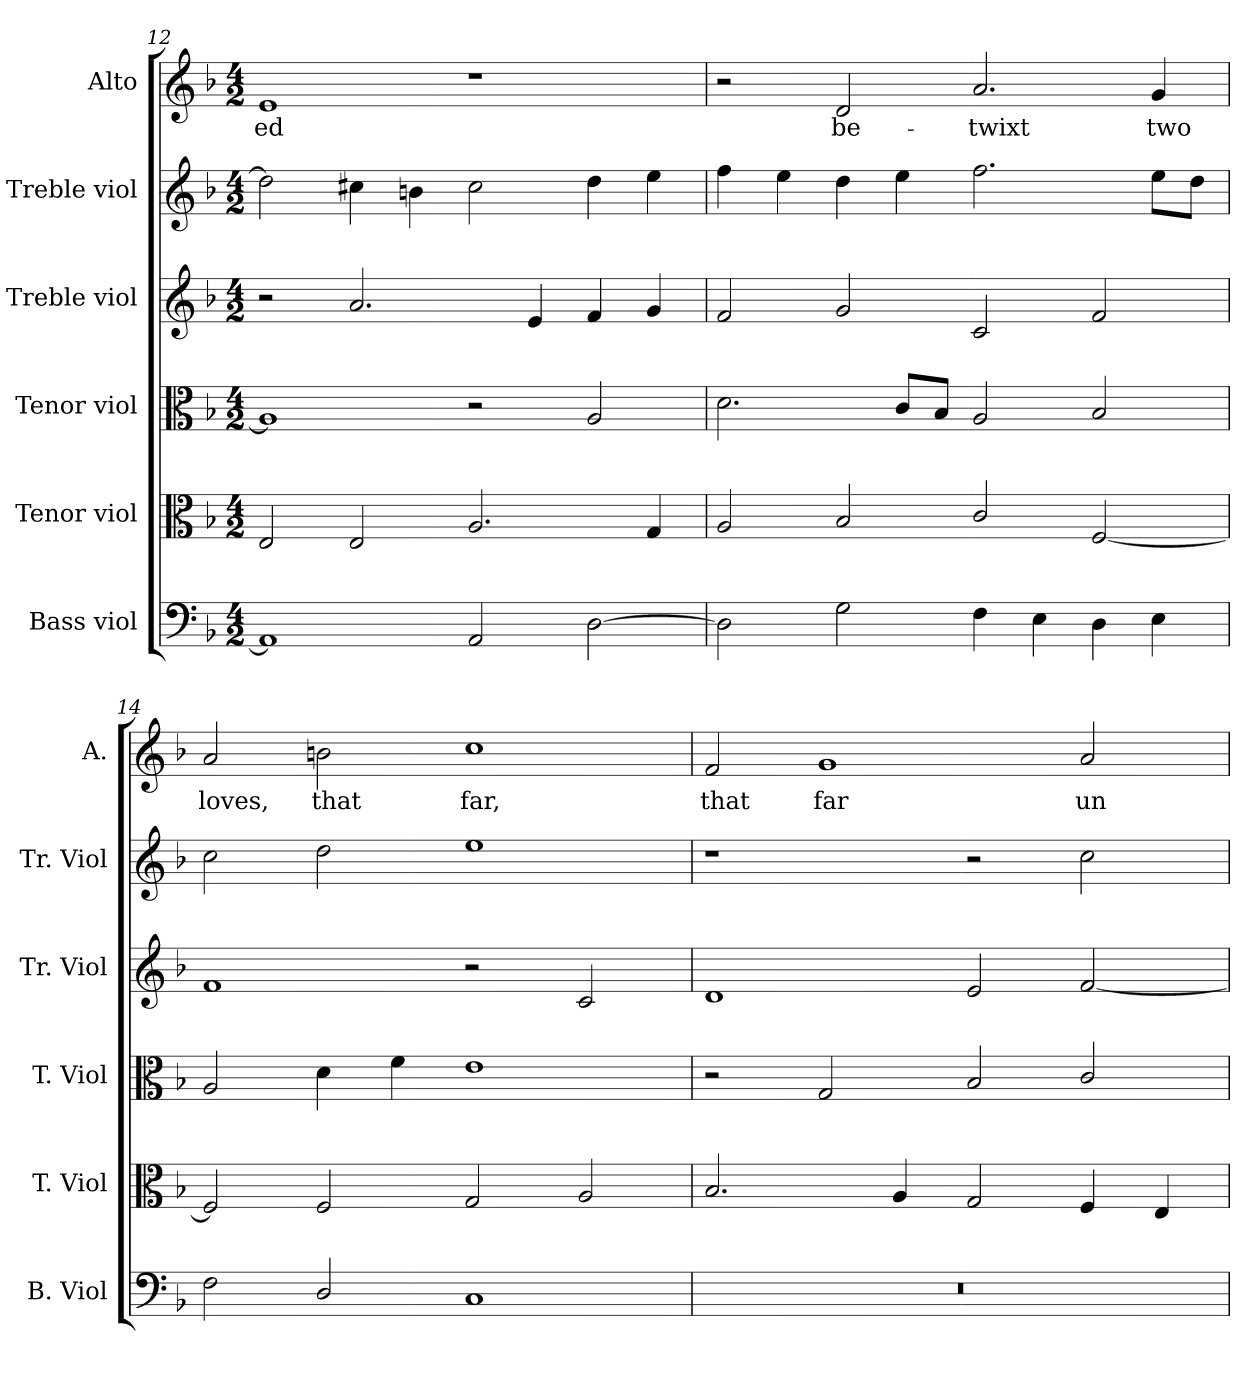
**kern	**kern	**kern	**kern	**kern	**kern	**text
*part6	*part5	*part4	*part3	*part2	*part1	*part1
*staff6	*staff5	*staff4	*staff3	*staff2	*staff1	*staff1
*I"Bass viol	*I"Tenor viol	*I"Tenor viol	*I"Treble viol	*I"Treble viol	*I"Alto	*
*I'B. Viol	*I'T. Viol	*I'T. Viol	*I'Tr. Viol	*I'Tr. Viol	*I'A.	*
*clefF4	*clefC3	*clefC3	*clefG2	*clefG2	*clefG2	*
*k[b-]	*k[b-]	*k[b-]	*k[b-]	*k[b-]	*k[b-]	*
*F:	*F:	*F:	*F:	*F:	*F:	*
*M4/2	*M4/2	*M4/2	*M4/2	*M4/2	*M4/2	*
=12	=12	=12	=12	=12	=12	=12
!	!	!	!	!	!	!LO:LY:b:color=#000000
1AAi]	2Ei/	1Ai]	2r	2ddi\]	1ei	-ed
.	2Ei/	.	2.ai/	4cc#Xi\	.	.
.	.	.	.	4bni\	.	.
2AAi/	2.Ai/	2r	.	2cc#i\	1r	.
.	.	.	4ei/	.	.	.
[2Di\	.	2Ai/	4fi/	4ddi\	.	.
.	4Gi/	.	4gi/	4eei\	.	.
=13	=13	=13	=13	=13	=13	=13
2Di\]	2Ai/	2.di\	2fi/	4ffi\	2r	.
.	.	.	.	4eei\	.	.
!	!	!	!	!	!	!LO:LY:b:color=#000000
2Gi\	2B-i/	.	2gi/	4ddi\	2di/	be-
.	.	8ci/L	.	4eei\	.	.
.	.	8B-i/J	.	.	.	.
!	!	!	!	!	!	!LO:LY:b:color=#000000
4Fi\	2ci/	2Ai/	2ci/	2.ffi\	2.ai/	-twixt
4Ei\	.	.	.	.	.	.
4Di\	[2Fi/	2B-i/	2fi/	.	.	.
!	!	!	!	!	!	!LO:LY:b:color=#000000
4Ei\	.	.	.	8eei\L	4gi/	two
.	.	.	.	8ddi\J	.	.
=14	=14	=14	=14	=14	=14	=14
!	!	!	!	!	!	!LO:LY:b:color=#000000
2Fi\	2Fi/]	2Ai/	1fi	2cci\	2ai/	loves,
!	!	!	!	!	!	!LO:LY:b:color=#000000
2Di/	2Fi/	4di\	.	2ddi\	2bni\	that
.	.	4fi\	.	.	.	.
!	!	!	!	!	!	!LO:LY:b:color=#000000
1Ci	2Gi/	1ei	2r	1eei	1cci	far,
.	2Ai/	.	2ci/	.	.	.
!!LO:LB:g=z
=15	=15	=15	=15	=15	=15	=15
!LO:N:vis=1	!	!	!	!	!	!
!	!	!	!	!	!	!LO:LY:b:color=#000000
0r	2.B-i/	2r	1di	1r	2fi/	that
!	!	!	!	!	!	!LO:LY:b:color=#000000
.	.	2Gi/	.	.	1gi	far
.	4Ai/	.	.	.	.	.
.	2Gi/	2B-i/	2ei/	2r	.	.
!	!	!	!	!	!	!LO:LY:b:color=#000000
.	4Fi/	2ci/	[2fi/	2cci\	2ai/	un-
.	4Ei/	.	.	.	.	.
=	=	=	=	=	=	=
*-	*-	*-	*-	*-	*-	*-
